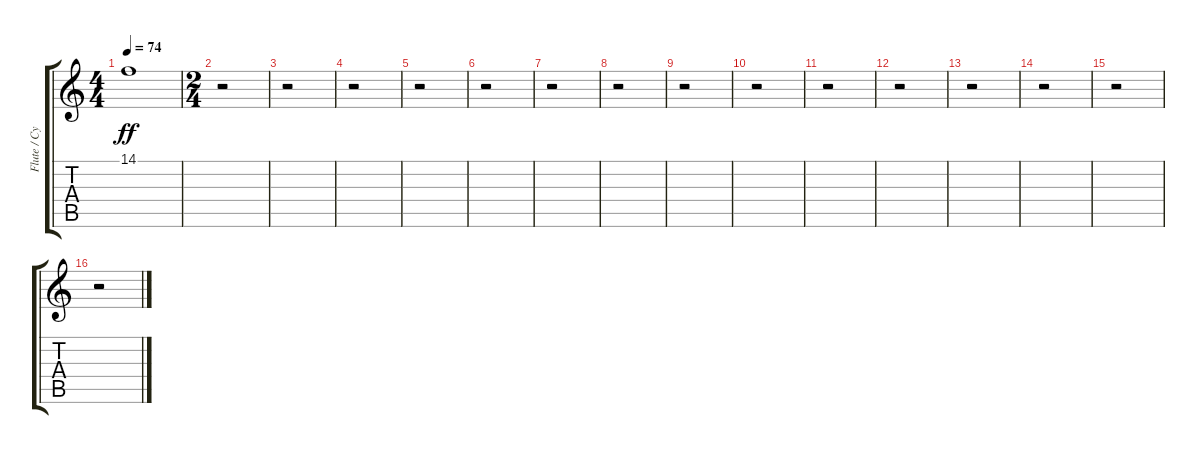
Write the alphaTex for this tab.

\track ("Flute / Cymbal" "Flute / Cy") {instrument flute}
\staff {score tabs}
\tuning (Eb4 Bb3 Gb3 Db3 Ab2 Eb2) {hide}
\ts (4 4)
\tempo 74
\clef g2
\ks c
14.1.1{dy ff} |
\ts (2 4)
r.2 |
r.2 |
r.2 |
r.2 |
r.2 |
r.2 |
r.2 |
r.2 |
r.2 |
r.2 |
r.2 |
r.2 |
r.2 |
r.2 |
r.2
